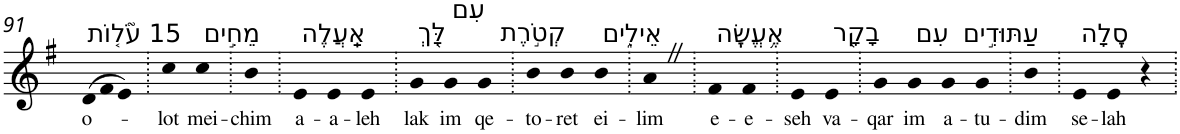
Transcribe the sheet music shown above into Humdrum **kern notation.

**kern	**text
*part1	*part1
*staff1	*staff1
*I"Piano	*
*I'Pno	*
!!LO:PB:g=z
*clefG2	*
*k[f#]	*
*G:	*
*Xtuplet	*
=91	=91
!LO:TX:a:t=15 עֹ֘ל֤וֹת	!
!	!LO:LY:b
(>12d	o-
12f#	.
12e)	.
=92.	=92.
!	!LO:LY:b
4cc	-lot
!LO:TX:a:t=מֵחִ֣ים	!
!	!LO:LY:b
4cc	mei-
=93.	=93.
!	!LO:LY:b
4b	-chim
=94.	=94.
!LO:TX:a:t=אַֽעֲלֶה	!
!	!LO:LY:b
4e	a-
!	!LO:LY:b
4e	-a-
!	!LO:LY:b
4e	-leh
=95.	=95.
!LO:TX:a:t=לָּ֭ךְ	!
!	!LO:LY:b
4g	lak
!LO:TX:a:t=עִם	!
!	!LO:LY:b
4g	im
!LO:TX:a:t=קְטֹ֣רֶת	!
!	!LO:LY:b
4g	qe-
=96.	=96.
!	!LO:LY:b
4b	-to-
!	!LO:LY:b
4b	-ret
!LO:TX:a:t=אֵילִ֑ים	!
!	!LO:LY:b
4b	ei-
=97.	=97.
!	!LO:LY:b
4aZ	-lim
=98.	=98.
!LO:TX:a:t=אֶ֥עֱשֶֽׂה	!
!	!LO:LY:b
4f#	e-
!	!LO:LY:b
4f#	-e-
=99.	=99.
!	!LO:LY:b
4e	-seh
!LO:TX:a:t=בָקָ֖ר	!
!	!LO:LY:b
4e	va-
=100.	=100.
!	!LO:LY:b
4g	-qar
!LO:TX:a:t=עִם	!
!	!LO:LY:b
4g	im
!LO:TX:a:t=עַתּוּדִ֣ים	!
!	!LO:LY:b
4g	a-
!	!LO:LY:b
4g	-tu-
=101.	=101.
!	!LO:LY:b
4b	-dim
=102.	=102.
!LO:TX:a:t=סֶֽלָה	!
!	!LO:LY:b
4e	se-
!	!LO:LY:b
4e	-lah
4r	.
=.	=.
*-	*-
